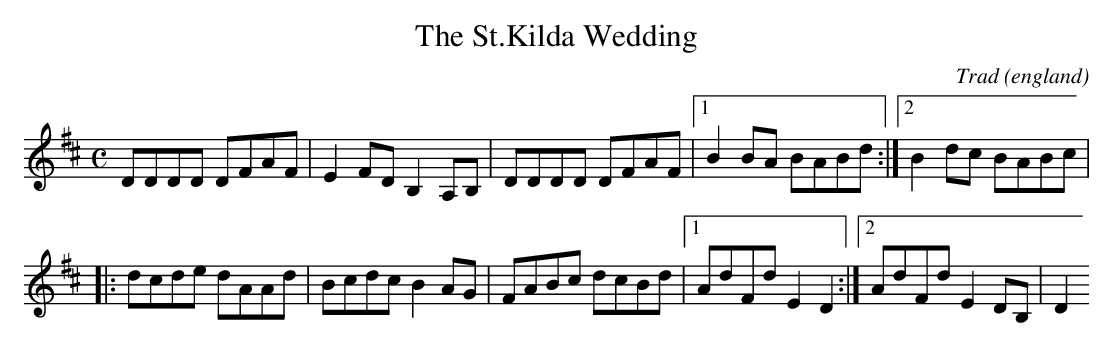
X:1
T:The St.Kilda Wedding
O:england
C:Trad
M:C
K:D
L:1/8
DDDD DFAF | E2FD B,2 A,B, | DDDD DFAF |1 B2 BA BABd :|2 B2 dc BABc |
|: dcde dAAd | Bcdc B2 AG | FABc dcBd |1 AdFd E2 D2 :|2 AdFd E2 DB,| D2
||
